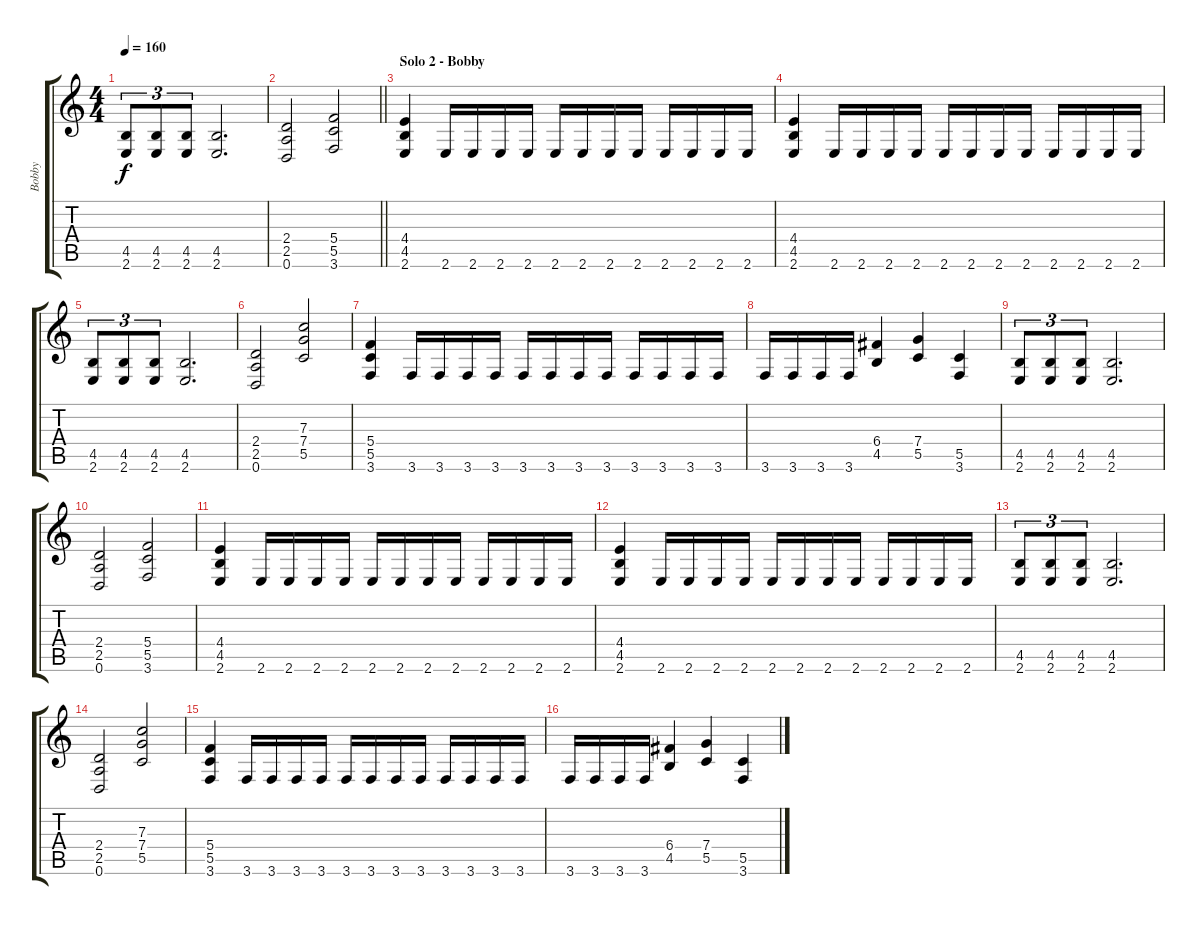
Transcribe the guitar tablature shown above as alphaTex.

\track ("Bobby" "Bobby") {instrument distortionguitar}
\staff {score tabs}
\tuning (D4 A3 F3 C3 G2 D2) {hide}
\ts (4 4)
\tempo 160
\clef g2
\ks c
(4.5 2.6).8{tu (3 2) dy f} (4.5 2.6).8{tu (3 2)} (4.5 2.6).8{tu (3 2)} (4.5 2.6).2{d} |
\barLineRight lightlight
(2.4 2.5 0.6).2 (5.4 5.5 3.6).2 |
\section ("" "Solo 2 - Bobby")
(4.4 4.5 2.6).4 2.6.16 2.6.16 2.6.16 2.6.16 2.6.16 2.6.16 2.6.16 2.6.16 2.6.16 2.6.16 2.6.16 2.6.16 |
(4.4 4.5 2.6).4 2.6.16 2.6.16 2.6.16 2.6.16 2.6.16 2.6.16 2.6.16 2.6.16 2.6.16 2.6.16 2.6.16 2.6.16 |
(4.5 2.6).8{tu (3 2)} (4.5 2.6).8{tu (3 2)} (4.5 2.6).8{tu (3 2)} (4.5 2.6).2{d} |
(2.4 2.5 0.6).2 (7.3 7.4 5.5).2 |
(5.4 5.5 3.6).4 3.6.16 3.6.16 3.6.16 3.6.16 3.6.16 3.6.16 3.6.16 3.6.16 3.6.16 3.6.16 3.6.16 3.6.16 |
3.6.16 3.6.16 3.6.16 3.6.16 (6.4 4.5).4 (7.4 5.5).4 (5.5 3.6).4 |
(4.5 2.6).8{tu (3 2)} (4.5 2.6).8{tu (3 2)} (4.5 2.6).8{tu (3 2)} (4.5 2.6).2{d} |
(2.4 2.5 0.6).2 (5.4 5.5 3.6).2 |
(4.4 4.5 2.6).4 2.6.16 2.6.16 2.6.16 2.6.16 2.6.16 2.6.16 2.6.16 2.6.16 2.6.16 2.6.16 2.6.16 2.6.16 |
(4.4 4.5 2.6).4 2.6.16 2.6.16 2.6.16 2.6.16 2.6.16 2.6.16 2.6.16 2.6.16 2.6.16 2.6.16 2.6.16 2.6.16 |
(4.5 2.6).8{tu (3 2)} (4.5 2.6).8{tu (3 2)} (4.5 2.6).8{tu (3 2)} (4.5 2.6).2{d} |
(2.4 2.5 0.6).2 (7.3 7.4 5.5).2 |
(5.4 5.5 3.6).4 3.6.16 3.6.16 3.6.16 3.6.16 3.6.16 3.6.16 3.6.16 3.6.16 3.6.16 3.6.16 3.6.16 3.6.16 |
3.6.16 3.6.16 3.6.16 3.6.16 (6.4 4.5).4 (7.4 5.5).4 (5.5 3.6).4
